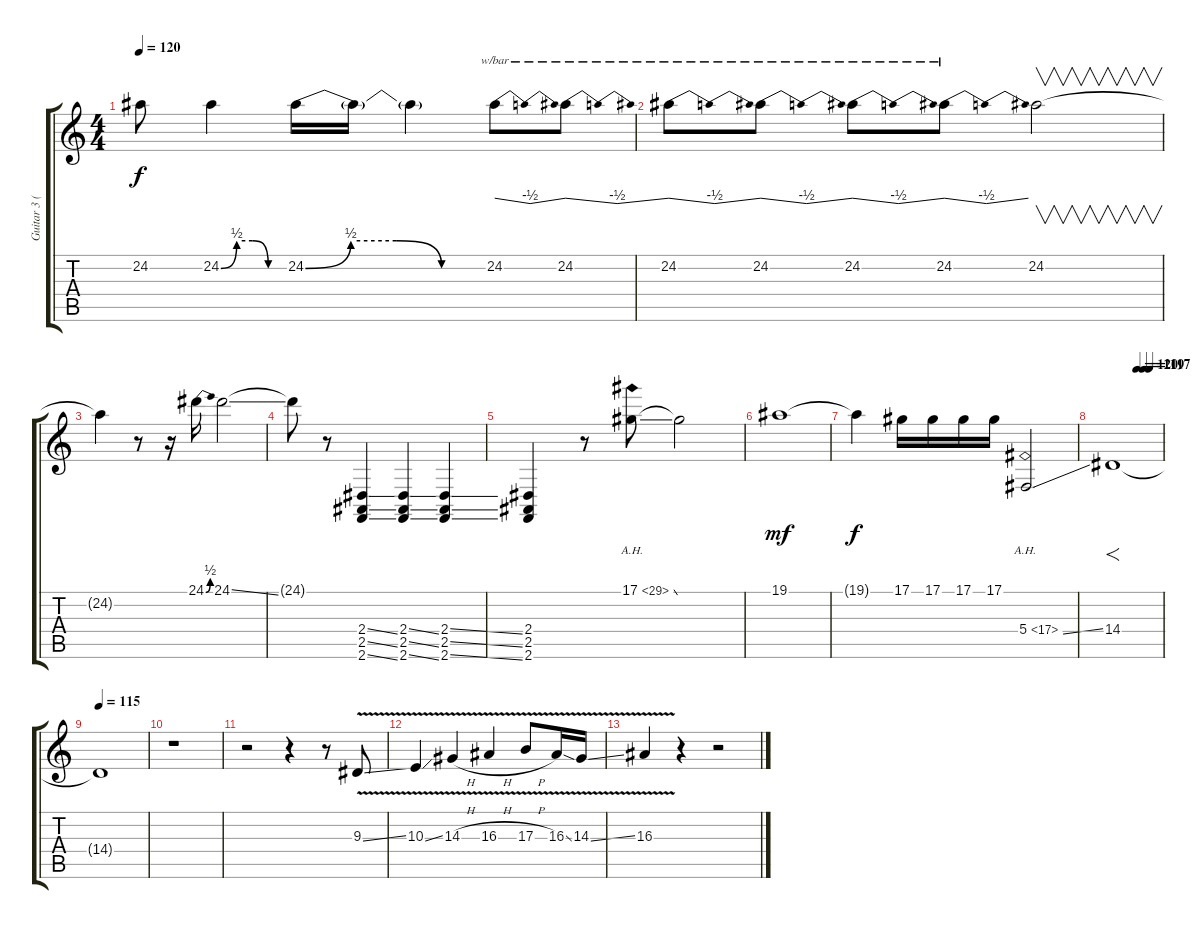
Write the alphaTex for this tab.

\track ("Guitar 3 (12 str. Elc.)" "Guitar 3 (") {instrument tremolostrings}
\staff {score tabs}
\tuning (Eb4 Bb3 Gb3 Db3 Ab2 Eb2) {hide}
\ts (4 4)
\tempo 120
\clef g2
\ks c
24.2.8{dy f} 24.2{be (custom 0 0 15 2 30 2 45 0 60 0)}.4 24.2{be (custom 0 0 15 2 30 2 45 0 60 0)}.16 24.2{t}.16 24.2{t}.4 24.2.8{tbe (dip default 0 0 30 -2 60 0)} 24.2.8{tbe (dip default 0 0 30 -2 60 0)} |
24.2.8{tbe (dip default 0 0 30 -2 60 0)} 24.2.8{tbe (dip default 0 0 30 -2 60 0)} 24.2.8{tbe (dip default 0 0 30 -2 60 0)} 24.2.8{tbe (dip default 0 0 30 -2 60 0)} 24.2.2{v} |
24.2{t}.4 r.8 r.16 24.1{be (bend 0 0 60 2)}.16 24.1{ss}.2 |
24.1{t}.8 r.8 (2.4{ss} 2.5{ss} 2.6{ss}).4{instrument guitarfretnoise} (2.4{ss} 2.5{ss} 2.6{ss}).4 (2.4{ss} 2.5{ss} 2.6{ss}).4 |
(2.4 2.5 2.6).4 r.8 17.1{ah 12 ss}.8{instrument overdrivenguitar} 17.1{t}.2 |
19.1.1{dy mf} |
19.1{t}.4{dy f} 17.1.16 17.1.16 17.1.16 17.1.16 5.4{ah 12 ss}.2 |
\tempo (120 0.5)
\tempo (119 0.625)
\tempo (117 0.75)
14.4.1{f} |
\tempo 115
14.4{t}.1 |
r.1 |
r.2 r.4 r.8 9.3{v ss}.8 |
10.3{v ss}.4 14.3{v h}.4 16.3{v h}.4 17.3{v h}.8 16.3{v ss}.16 14.3{v ss}.16 |
16.3{v}.4 r.4 r.2
